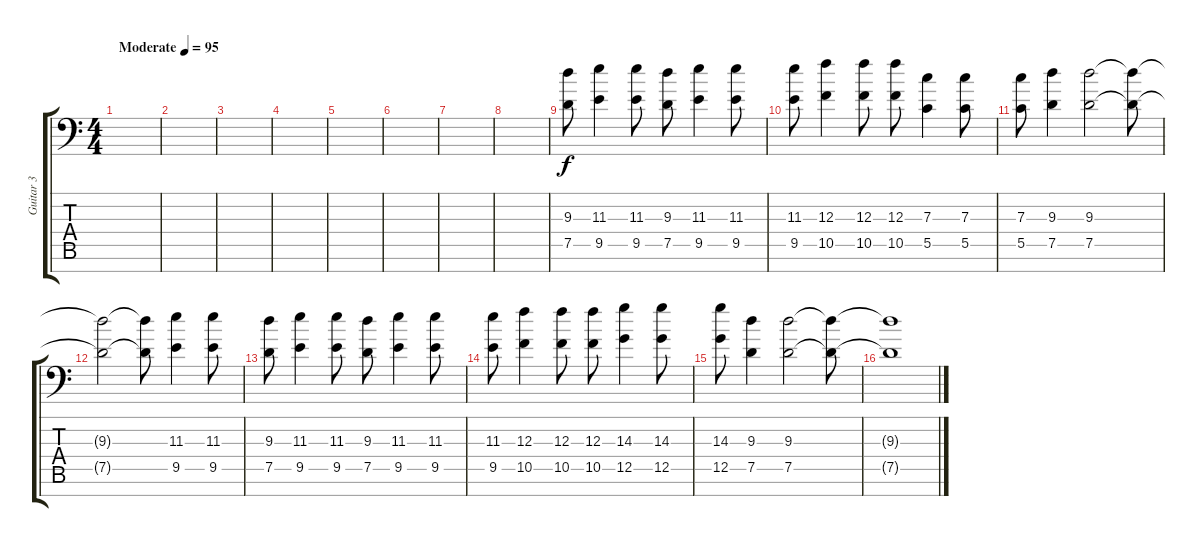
\track ("Guitar 3" "Guitar 3") {instrument distortionguitar}
\staff {score tabs}
\tuning (D4 A3 F3 C3 G2 D2 A1) {hide}
\ts (4 4)
\tempo (95 "Moderate")
\clef f4
\ks c
|
|
|
|
|
|
|
|
(9.3 7.5).8 (11.3 9.5).4 (11.3 9.5).8 (9.3 7.5).8 (11.3 9.5).4 (11.3 9.5).8 |
(11.3 9.5).8 (12.3 10.5).4 (12.3 10.5).8 (12.3 10.5).8 (7.3 5.5).4 (7.3 5.5).8 |
(7.3 5.5).8 (9.3 7.5).4 (9.3 7.5).2 (9.3{t} 7.5{t}).8 |
(9.3{t} 7.5{t}).2 (9.3{t} 7.5{t}).8 (11.3 9.5).4 (11.3 9.5).8 |
(9.3 7.5).8 (11.3 9.5).4 (11.3 9.5).8 (9.3 7.5).8 (11.3 9.5).4 (11.3 9.5).8 |
(11.3 9.5).8 (12.3 10.5).4 (12.3 10.5).8 (12.3 10.5).8 (14.3 12.5).4 (14.3 12.5).8 |
(14.3 12.5).8 (9.3 7.5).4 (9.3 7.5).2 (9.3{t} 7.5{t}).8 |
(9.3{t} 7.5{t}).1
